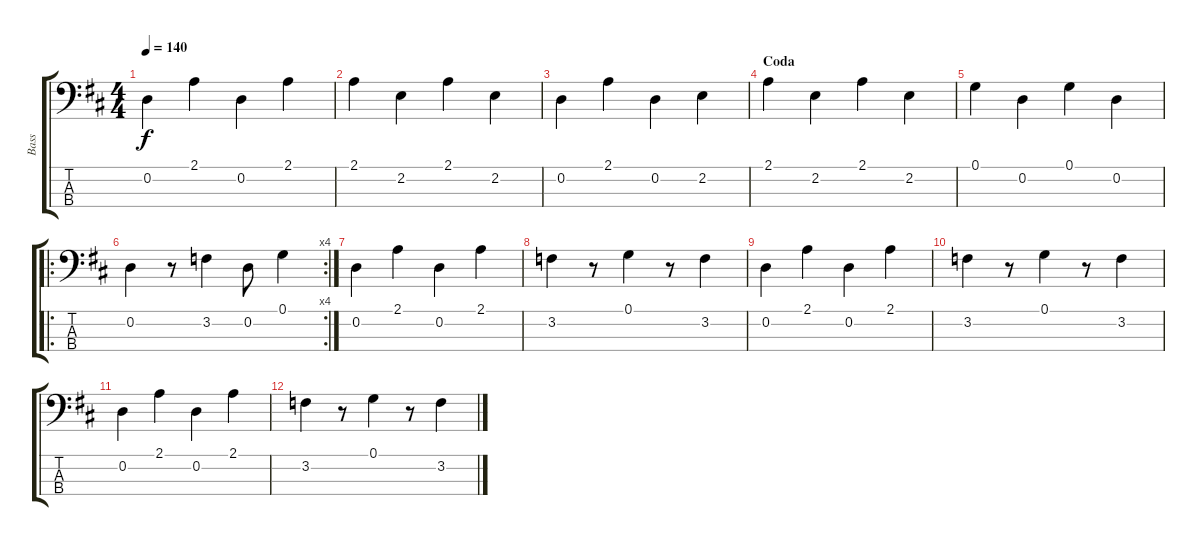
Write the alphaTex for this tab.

\track ("Bass" "Bass") {instrument electricbassfinger}
\staff {score tabs}
\tuning (G2 D2 A1 E1) {hide}
\ts (4 4)
\tempo 140
\clef f4
\ks d
0.2.4{dy f} 2.1.4 0.2.4 2.1.4 |
2.1.4 2.2.4 2.1.4 2.2.4 |
0.2.4 2.1.4 0.2.4 2.2.4 |
\section ("" "Coda")
2.1.4 2.2.4 2.1.4 2.2.4 |
0.1.4 0.2.4 0.1.4 0.2.4 |
\ro
\rc 4
0.2.4 r.8 3.2.4 0.2.8 0.1.4 |
0.2.4 2.1.4 0.2.4 2.1.4 |
3.2.4 r.8 0.1.4 r.8 3.2.4 |
0.2.4 2.1.4 0.2.4 2.1.4 |
3.2.4 r.8 0.1.4 r.8 3.2.4 |
0.2.4 2.1.4 0.2.4 2.1.4 |
3.2.4 r.8 0.1.4 r.8 3.2.4
